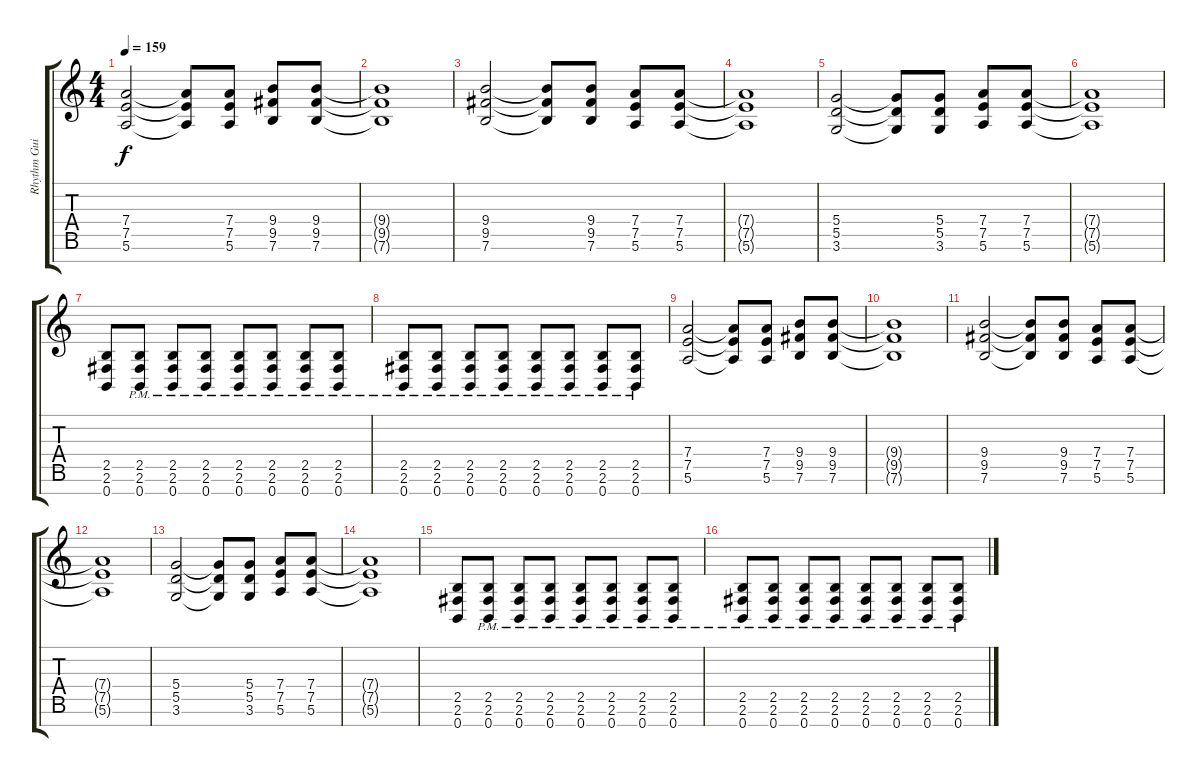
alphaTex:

\track ("Rhythm Guitar" "Rhythm Gui") {instrument distortionguitar}
\staff {score tabs}
\tuning (E4 B3 G3 D3 A2 E2 B1) {hide}
\ts (4 4)
\tempo 159
\clef g2
\ks c
(7.4 7.5 5.6).2{dy f} (7.4{t} 7.5{t} 5.6{t}).8 (7.4 7.5 5.6).8 (9.4 9.5 7.6).8 (9.4 9.5 7.6).8 |
(9.4{t} 9.5{t} 7.6{t}).1 |
(9.4 9.5 7.6).2 (9.4{t} 9.5{t} 7.6{t}).8 (9.4 9.5 7.6).8 (7.4 7.5 5.6).8 (7.4 7.5 5.6).8 |
(7.4{t} 7.5{t} 5.6{t}).1 |
(5.4 5.5 3.6).2 (5.4{t} 5.5{t} 3.6{t}).8 (5.4 5.5 3.6).8 (7.4 7.5 5.6).8 (7.4 7.5 5.6).8 |
(7.4{t} 7.5{t} 5.6{t}).1 |
(2.5 2.6 0.7).8 (2.5{pm} 2.6{pm} 0.7{pm}).8 (2.5{pm} 2.6{pm} 0.7{pm}).8 (2.5{pm} 2.6{pm} 0.7{pm}).8 (2.5{pm} 2.6{pm} 0.7{pm}).8 (2.5{pm} 2.6{pm} 0.7{pm}).8 (2.5{pm} 2.6{pm} 0.7{pm}).8 (2.5{pm} 2.6{pm} 0.7{pm}).8 |
(2.5{pm} 2.6{pm} 0.7{pm}).8 (2.5{pm} 2.6{pm} 0.7{pm}).8 (2.5{pm} 2.6{pm} 0.7{pm}).8 (2.5{pm} 2.6{pm} 0.7{pm}).8 (2.5{pm} 2.6{pm} 0.7{pm}).8 (2.5{pm} 2.6{pm} 0.7{pm}).8 (2.5{pm} 2.6{pm} 0.7{pm}).8 (2.5{pm} 2.6{pm} 0.7{pm}).8 |
(7.4 7.5 5.6).2 (7.4{t} 7.5{t} 5.6{t}).8 (7.4 7.5 5.6).8 (9.4 9.5 7.6).8 (9.4 9.5 7.6).8 |
(9.4{t} 9.5{t} 7.6{t}).1 |
(9.4 9.5 7.6).2 (9.4{t} 9.5{t} 7.6{t}).8 (9.4 9.5 7.6).8 (7.4 7.5 5.6).8 (7.4 7.5 5.6).8 |
(7.4{t} 7.5{t} 5.6{t}).1 |
(5.4 5.5 3.6).2 (5.4{t} 5.5{t} 3.6{t}).8 (5.4 5.5 3.6).8 (7.4 7.5 5.6).8 (7.4 7.5 5.6).8 |
(7.4{t} 7.5{t} 5.6{t}).1 |
(2.5 2.6 0.7).8 (2.5{pm} 2.6{pm} 0.7{pm}).8 (2.5{pm} 2.6{pm} 0.7{pm}).8 (2.5{pm} 2.6{pm} 0.7{pm}).8 (2.5{pm} 2.6{pm} 0.7{pm}).8 (2.5{pm} 2.6{pm} 0.7{pm}).8 (2.5{pm} 2.6{pm} 0.7{pm}).8 (2.5{pm} 2.6{pm} 0.7{pm}).8 |
(2.5{pm} 2.6{pm} 0.7{pm}).8 (2.5{pm} 2.6{pm} 0.7{pm}).8 (2.5{pm} 2.6{pm} 0.7{pm}).8 (2.5{pm} 2.6{pm} 0.7{pm}).8 (2.5{pm} 2.6{pm} 0.7{pm}).8 (2.5{pm} 2.6{pm} 0.7{pm}).8 (2.5{pm} 2.6{pm} 0.7{pm}).8 (2.5{pm} 2.6{pm} 0.7{pm}).8
